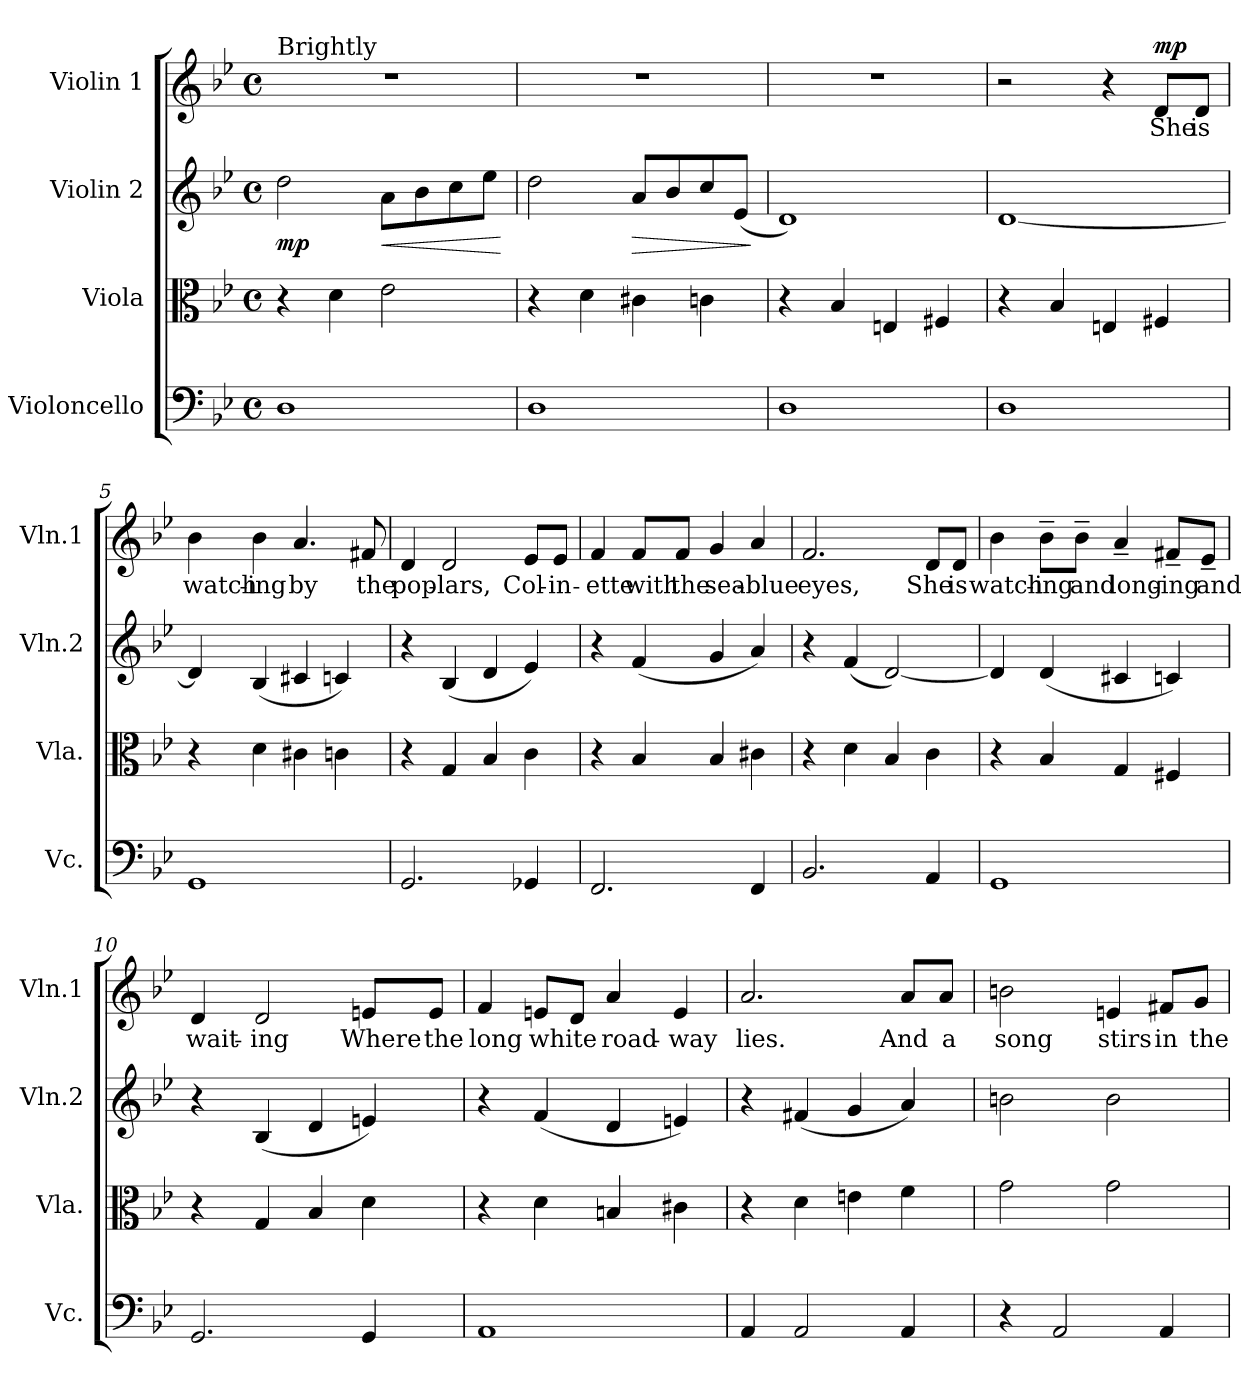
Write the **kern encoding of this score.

**kern	**kern	**kern	**dynam	**kern	**text	**dynam
*part4	*part3	*part2	*part2	*part1	*part1	*part1
*staff4	*staff3	*staff2	*staff2	*staff1	*staff1	*staff1
*I"Violoncello	*I"Viola	*I"Violin 2	*	*I"Violin 1	*	*
*I'Vc.	*I'Vla.	*I'Vln.2	*	*I'Vln.1	*	*
*clefF4	*clefC3	*clefG2	*	*clefG2	*	*
*k[b-e-]	*k[b-e-]	*k[b-e-]	*	*k[b-e-]	*	*
*M4/4	*M4/4	*M4/4	*	*M4/4	*	*
*met(c)	*met(c)	*met(c)	*	*met(c)	*	*
=1	=1	=1	=1	=1	=1	=1
!	!	!	!	!LO:TX:t=Brightly	!	!
!	!	!	!LO:DY:b	!	!	!
1D	4r	2dd\	mp	1r	.	.
.	4d\	.	.	.	.	.
!	!	!	!LO:HP:b	!	!	!
.	2e-\	8a\L	<	.	.	.
.	.	8b-\	.	.	.	.
.	.	8cc\	.	.	.	.
.	.	8ee-\J	.	.	.	.
.	.	.	[	.	.	.
=2	=2	=2	=2	=2	=2	=2
1D	4r	2dd\	.	1r	.	.
.	4d\	.	.	.	.	.
!	!	!	!LO:HP:b	!	!	!
.	4c#X\	8a/L	>	.	.	.
.	.	8b-/	.	.	.	.
.	4cn\	8cc/	.	.	.	.
.	.	(<8e-/J	.	.	.	.
.	.	.	]	.	.	.
=3	=3	=3	=3	=3	=3	=3
1D	4r	1d)	.	1r	.	.
.	4B-/	.	.	.	.	.
.	4En/	.	.	.	.	.
.	4F#X/	.	.	.	.	.
=4	=4	=4	=4	=4	=4	=4
1D	4r	[1d	.	2r	.	.
.	4B-/	.	.	.	.	.
.	4En/	.	.	4r	.	.
!	!	!	!	!	!LO:LY:b	!LO:DY:a
.	4F#X/	.	.	8d/L	She	mp
!	!	!	!	!	!LO:LY:b	!
.	.	.	.	8d/J	is	.
=5	=5	=5	=5	=5	=5	=5
!	!	!	!	!	!LO:LY:b	!
1GG	4r	4d/]	.	4b-\	watch-	.
!	!	!	!	!	!LO:LY:b	!
.	4d\	(<4B-/	.	4b-\	-ing	.
!	!	!	!	!	!LO:LY:b	!
.	4c#X\	4c#X/	.	4.a/	by	.
.	4cn\	4cn/)	.	.	.	.
!	!	!	!	!	!LO:LY:b	!
.	.	.	.	8f#X/	the	.
!!LO:LB:g=z
=6	=6	=6	=6	=6	=6	=6
!	!	!	!	!	!LO:LY:b	!
2.GG/	4r	4r	.	4d/	pop-	.
!	!	!	!	!	!LO:LY:b	!
.	4G/	(<4B-/	.	2d/	-lars,	.
.	4B-/	4d/	.	.	.	.
!	!	!	!	!	!LO:LY:b	!
4GG-X/	4c\	4e-/)	.	8e-/L	Col-	.
!	!	!	!	!	!LO:LY:b	!
.	.	.	.	8e-/J	-in-	.
=7	=7	=7	=7	=7	=7	=7
!	!	!	!	!	!LO:LY:b	!
2.FF/	4r	4r	.	4f/	-ette	.
!	!	!	!	!	!LO:LY:b	!
.	4B-/	(<4f/	.	8f/L	with	.
!	!	!	!	!	!LO:LY:b	!
.	.	.	.	8f/J	the	.
!	!	!	!	!	!LO:LY:b	!
.	4B-/	4g/	.	4g/	sea-	.
!	!	!	!	!	!LO:LY:b	!
4FF/	4c#X\	4a/)	.	4a/	-blue	.
=8	=8	=8	=8	=8	=8	=8
!	!	!	!	!	!LO:LY:b	!
2.BB-/	4r	4r	.	2.f/	eyes,	.
.	4d\	(<4f/	.	.	.	.
.	4B-/	[2d/)	.	.	.	.
!	!	!	!	!	!LO:LY:b	!
4AA/	4c\	.	.	8d/L	She	.
!	!	!	!	!	!LO:LY:b	!
.	.	.	.	8d/J	is	.
=9	=9	=9	=9	=9	=9	=9
!	!	!	!	!	!LO:LY:b	!
1GG	4r	4d/]	.	4b-\	watch-	.
!	!	!	!	!	!LO:LY:b	!
.	4B-/	(<4d/	.	8b-~\L	-ing	.
!	!	!	!	!	!LO:LY:b	!
.	.	.	.	8b-~\J	and	.
!	!	!	!	!	!LO:LY:b	!
.	4G/	4c#X/	.	4a~/	long-	.
!	!	!	!	!	!LO:LY:b	!
.	4F#X/	4cn/)	.	8f#X~/L	-ing	.
!	!	!	!	!	!LO:LY:b	!
.	.	.	.	8e-~/J	and	.
!!LO:LB:g=z
=10	=10	=10	=10	=10	=10	=10
!	!	!	!	!	!LO:LY:b	!
2.GG/	4r	4r	.	4d/	wait-	.
!	!	!	!	!	!LO:LY:b	!
.	4G/	(<4B-/	.	2d/	-ing	.
.	4B-/	4d/	.	.	.	.
!	!	!	!	!	!LO:LY:b	!
4GG/	4d\	4en/)	.	8en/L	Where	.
!	!	!	!	!	!LO:LY:b	!
.	.	.	.	8e/J	the	.
=11	=11	=11	=11	=11	=11	=11
!	!	!	!	!	!LO:LY:b	!
1AA	4r	4r	.	4f/	long	.
!	!	!	!	!	!LO:LY:b	!
.	4d\	(<4f/	.	8en/L	white	.
.	.	.	.	8d/J	.	.
!	!	!	!	!	!LO:LY:b	!
.	4Bn/	4d/	.	4a/	road-	.
!	!	!	!	!	!LO:LY:b	!
.	4c#X\	4en/)	.	4e/	-way	.
=12	=12	=12	=12	=12	=12	=12
!	!	!	!	!	!LO:LY:b	!
4AA/	4r	4r	.	2.a/	lies.	.
2AA/	4d\	(<4f#X/	.	.	.	.
.	4en\	4g/	.	.	.	.
!	!	!	!	!	!LO:LY:b	!
4AA/	4f\	4a/)	.	8a/L	And	.
!	!	!	!	!	!LO:LY:b	!
.	.	.	.	8a/J	a	.
=13	=13	=13	=13	=13	=13	=13
!	!	!	!	!	!LO:LY:b	!
4r	2g\	2bn\	.	2bn\	song	.
2AA/	.	.	.	.	.	.
!	!	!	!	!	!LO:LY:b	!
.	2g\	2b\	.	4en/	stirs	.
!	!	!	!	!	!LO:LY:b	!
4AA/	.	.	.	8f#X/L	in	.
!	!	!	!	!	!LO:LY:b	!
.	.	.	.	8g/J	the	.
=	=	=	=	=	=	=
*-	*-	*-	*-	*-	*-	*-
